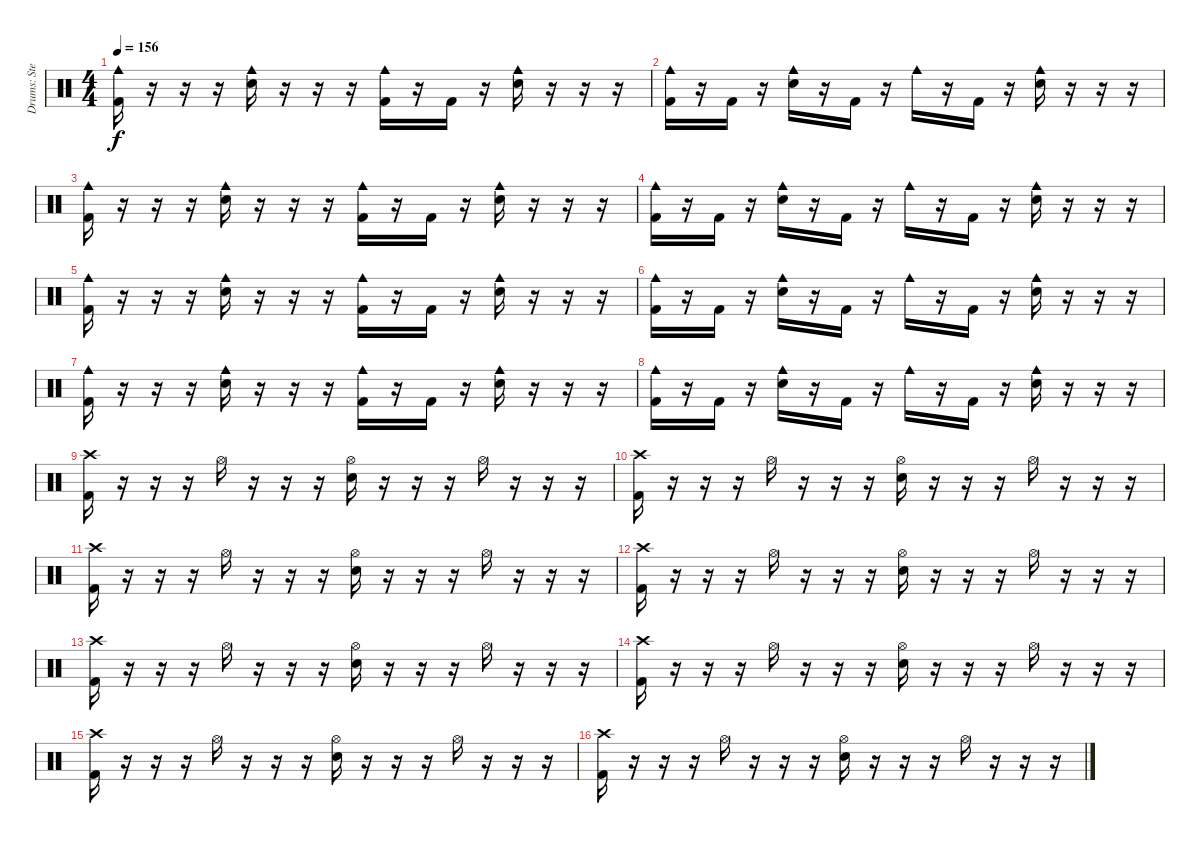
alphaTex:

\track ("Drums: Steven" "Drums: Ste") {instrument percussion}
\staff {score}
\articulation defaults
\ts (4 4)
\tempo 156
\clef neutral
\ks c
("Kick (hit) 2" "Cowbell medium (hit)").16{dy f} r.16 r.16 r.16 ("Electric Snare (hit)" "Cowbell medium (hit)").16 r.16 r.16 r.16 ("Kick (hit) 2" "Cowbell medium (hit)").16 r.16 "Kick (hit) 2".16 r.16 ("Electric Snare (hit)" "Cowbell medium (hit)").16 r.16 r.16 r.16 |
("Kick (hit) 2" "Cowbell medium (hit)").16 r.16 "Kick (hit) 2".16 r.16 ("Electric Snare (hit)" "Cowbell medium (hit)").16 r.16 "Kick (hit) 2".16 r.16 "Cowbell medium (hit)".16 r.16 "Kick (hit) 2".16 r.16 ("Electric Snare (hit)" "Cowbell medium (hit)").16 r.16 r.16 r.16 |
("Kick (hit) 2" "Cowbell medium (hit)").16 r.16 r.16 r.16 ("Electric Snare (hit)" "Cowbell medium (hit)").16 r.16 r.16 r.16 ("Kick (hit) 2" "Cowbell medium (hit)").16 r.16 "Kick (hit) 2".16 r.16 ("Electric Snare (hit)" "Cowbell medium (hit)").16 r.16 r.16 r.16 |
("Kick (hit) 2" "Cowbell medium (hit)").16 r.16 "Kick (hit) 2".16 r.16 ("Electric Snare (hit)" "Cowbell medium (hit)").16 r.16 "Kick (hit) 2".16 r.16 "Cowbell medium (hit)".16 r.16 "Kick (hit) 2".16 r.16 ("Electric Snare (hit)" "Cowbell medium (hit)").16 r.16 r.16 r.16 |
("Kick (hit) 2" "Cowbell medium (hit)").16 r.16 r.16 r.16 ("Electric Snare (hit)" "Cowbell medium (hit)").16 r.16 r.16 r.16 ("Kick (hit) 2" "Cowbell medium (hit)").16 r.16 "Kick (hit) 2".16 r.16 ("Electric Snare (hit)" "Cowbell medium (hit)").16 r.16 r.16 r.16 |
("Kick (hit) 2" "Cowbell medium (hit)").16 r.16 "Kick (hit) 2".16 r.16 ("Electric Snare (hit)" "Cowbell medium (hit)").16 r.16 "Kick (hit) 2".16 r.16 "Cowbell medium (hit)".16 r.16 "Kick (hit) 2".16 r.16 ("Electric Snare (hit)" "Cowbell medium (hit)").16 r.16 r.16 r.16 |
("Kick (hit) 2" "Cowbell medium (hit)").16 r.16 r.16 r.16 ("Electric Snare (hit)" "Cowbell medium (hit)").16 r.16 r.16 r.16 ("Kick (hit) 2" "Cowbell medium (hit)").16 r.16 "Kick (hit) 2".16 r.16 ("Electric Snare (hit)" "Cowbell medium (hit)").16 r.16 r.16 r.16 |
("Kick (hit) 2" "Cowbell medium (hit)").16 r.16 "Kick (hit) 2".16 r.16 ("Electric Snare (hit)" "Cowbell medium (hit)").16 r.16 "Kick (hit) 2".16 r.16 "Cowbell medium (hit)".16 r.16 "Kick (hit) 2".16 r.16 ("Electric Snare (hit)" "Cowbell medium (hit)").16 r.16 r.16 r.16 |
("Kick (hit) 2" "Crash high (hit)").16 r.16 r.16 r.16 "Hi-Hat (open)".16 r.16 r.16 r.16 ("Electric Snare (hit)" "Hi-Hat (open)").16 r.16 r.16 r.16 "Hi-Hat (open)".16 r.16 r.16 r.16 |
("Kick (hit) 2" "Crash high (hit)").16 r.16 r.16 r.16 "Hi-Hat (open)".16 r.16 r.16 r.16 ("Electric Snare (hit)" "Hi-Hat (open)").16 r.16 r.16 r.16 "Hi-Hat (open)".16 r.16 r.16 r.16 |
("Kick (hit) 2" "Crash high (hit)").16 r.16 r.16 r.16 "Hi-Hat (open)".16 r.16 r.16 r.16 ("Electric Snare (hit)" "Hi-Hat (open)").16 r.16 r.16 r.16 "Hi-Hat (open)".16 r.16 r.16 r.16 |
("Kick (hit) 2" "Crash high (hit)").16 r.16 r.16 r.16 "Hi-Hat (open)".16 r.16 r.16 r.16 ("Electric Snare (hit)" "Hi-Hat (open)").16 r.16 r.16 r.16 "Hi-Hat (open)".16 r.16 r.16 r.16 |
("Kick (hit) 2" "Crash high (hit)").16 r.16 r.16 r.16 "Hi-Hat (open)".16 r.16 r.16 r.16 ("Electric Snare (hit)" "Hi-Hat (open)").16 r.16 r.16 r.16 "Hi-Hat (open)".16 r.16 r.16 r.16 |
("Kick (hit) 2" "Crash high (hit)").16 r.16 r.16 r.16 "Hi-Hat (open)".16 r.16 r.16 r.16 ("Electric Snare (hit)" "Hi-Hat (open)").16 r.16 r.16 r.16 "Hi-Hat (open)".16 r.16 r.16 r.16 |
("Kick (hit) 2" "Crash high (hit)").16 r.16 r.16 r.16 "Hi-Hat (open)".16 r.16 r.16 r.16 ("Electric Snare (hit)" "Hi-Hat (open)").16 r.16 r.16 r.16 "Hi-Hat (open)".16 r.16 r.16 r.16 |
("Kick (hit) 2" "Crash high (hit)").16 r.16 r.16 r.16 "Hi-Hat (open)".16 r.16 r.16 r.16 ("Electric Snare (hit)" "Hi-Hat (open)").16 r.16 r.16 r.16 "Hi-Hat (open)".16 r.16 r.16 r.16
